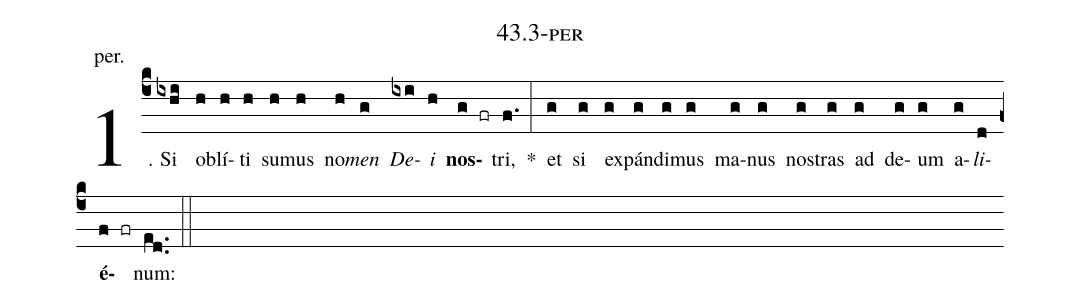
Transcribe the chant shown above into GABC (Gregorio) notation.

name: 43.3-per;
annotation: per.;
%%
(c4)1. Si(ixhi) ob(h)lí(h)ti(h) su(h)mus(h) no(h)<i>men</i>(g) <i>De</i>(ixi)<i>i</i>(h) <b>nos</b>(g fr)tri,(f.) *(:) et(g) si(g) ex(g)pán(g)di(g)mus(g) ma(g)nus(g) nos(g)tras(g) ad(g) de(g)um(g) a(g)<i>li</i>(d)<b>é</b>(f fr)num:(ed..) (::)
